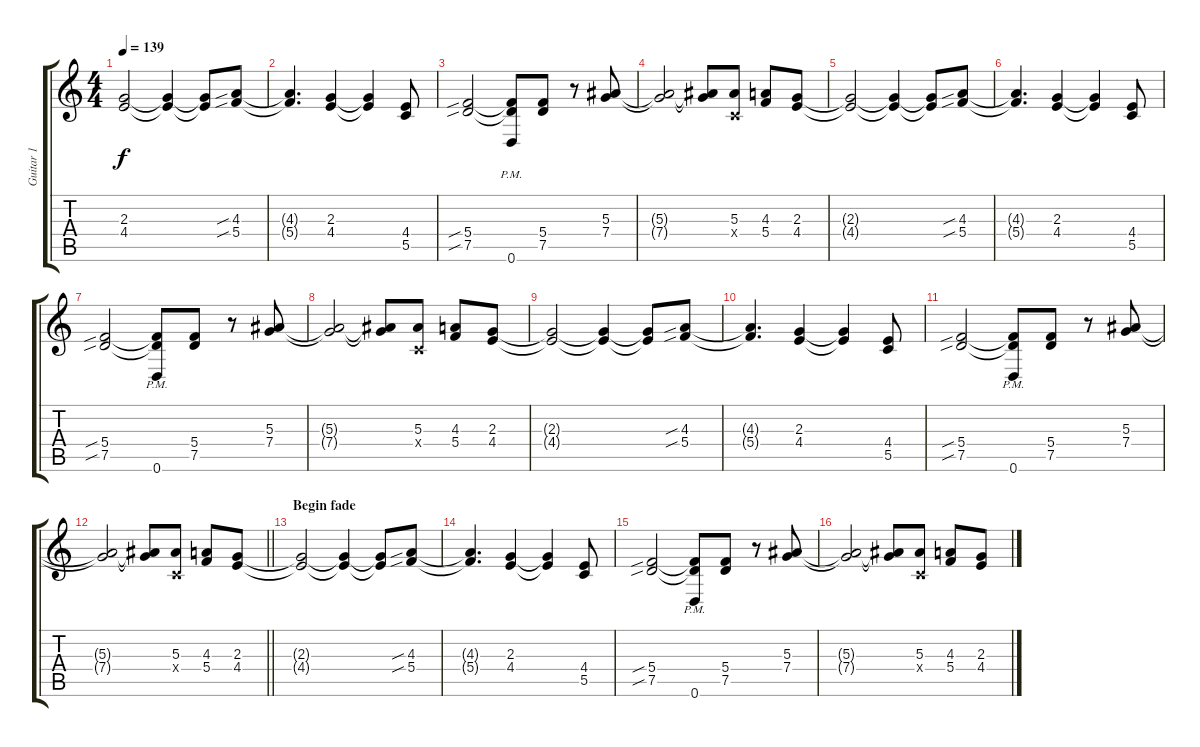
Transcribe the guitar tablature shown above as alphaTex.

\track ("Guitar 1" "Guitar 1") {instrument overdrivenguitar}
\staff {score tabs}
\tuning (D4 A3 F3 C3 G2 D2) {hide}
\ts (4 4)
\tempo 139
\clef g2
\ks c
(2.3{t} 4.4{t}).2{dy f} (2.3{t} 4.4{t}).4 (2.3{t} 4.4{t}).8 (4.3{sib} 5.4{sib}).8 |
(4.3{t} 5.4{t}).4{d} (2.3 4.4).4 (2.3{t} 4.4{t}).4 (4.4 5.5).8 |
(5.4{sib} 7.5{sib}).2 (5.4{t} 7.5{t} 0.6{pm}).8 (5.4 7.5).8 r.8 (5.3 7.4).8 |
(5.3{t} 7.4{t}).2 (5.3{t} 7.4{t}).8 (5.3 0.4{x}).8 (4.3 5.4).8 (2.3 4.4).8 |
(2.3{t} 4.4{t}).2 (2.3{t} 4.4{t}).4 (2.3{t} 4.4{t}).8 (4.3{sib} 5.4{sib}).8 |
(4.3{t} 5.4{t}).4{d} (2.3 4.4).4 (2.3{t} 4.4{t}).4 (4.4 5.5).8 |
(5.4{sib} 7.5{sib}).2 (5.4{t} 7.5{t} 0.6{pm}).8 (5.4 7.5).8 r.8 (5.3 7.4).8 |
(5.3{t} 7.4{t}).2 (5.3{t} 7.4{t}).8 (5.3 0.4{x}).8 (4.3 5.4).8 (2.3 4.4).8 |
(2.3{t} 4.4{t}).2 (2.3{t} 4.4{t}).4 (2.3{t} 4.4{t}).8 (4.3{sib} 5.4{sib}).8 |
(4.3{t} 5.4{t}).4{d} (2.3 4.4).4 (2.3{t} 4.4{t}).4 (4.4 5.5).8 |
(5.4{sib} 7.5{sib}).2 (5.4{t} 7.5{t} 0.6{pm}).8 (5.4 7.5).8 r.8 (5.3 7.4).8 |
\barLineRight lightlight
(5.3{t} 7.4{t}).2 (5.3{t} 7.4{t}).8 (5.3 0.4{x}).8 (4.3 5.4).8 (2.3 4.4).8 |
\section ("" "Begin fade")
(2.3{t} 4.4{t}).2{volume 0} (2.3{t} 4.4{t}).4 (2.3{t} 4.4{t}).8 (4.3{sib} 5.4{sib}).8 |
(4.3{t} 5.4{t}).4{d} (2.3 4.4).4 (2.3{t} 4.4{t}).4 (4.4 5.5).8 |
(5.4{sib} 7.5{sib}).2 (5.4{t} 7.5{t} 0.6{pm}).8 (5.4 7.5).8 r.8 (5.3 7.4).8 |
(5.3{t} 7.4{t}).2 (5.3{t} 7.4{t}).8 (5.3 0.4{x}).8 (4.3 5.4).8 (2.3 4.4).8
